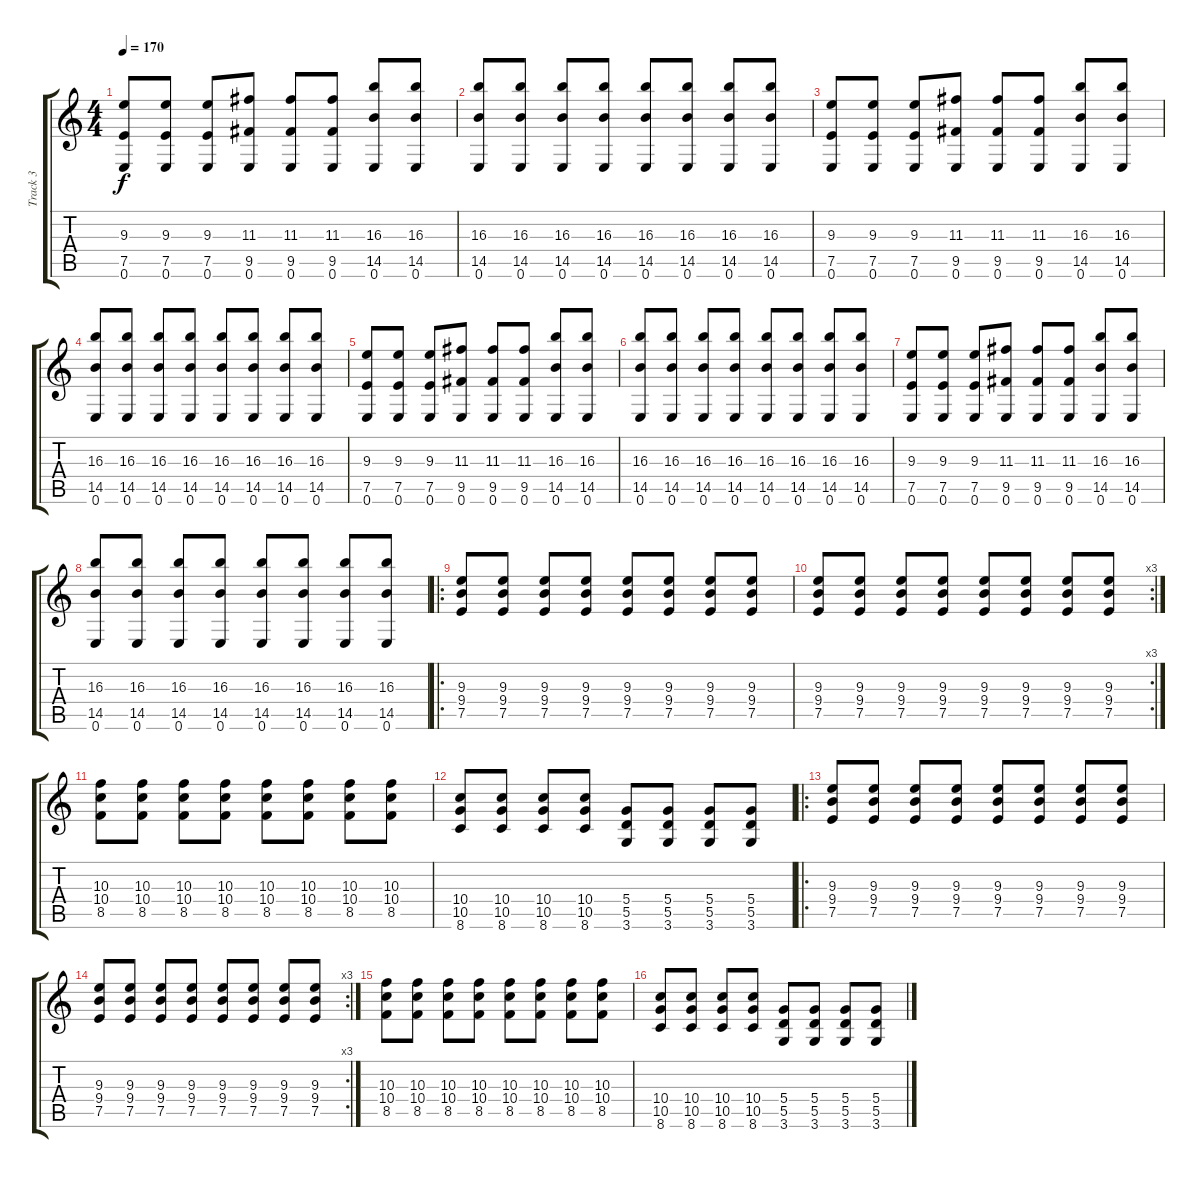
\track ("Track 3" "Track 3") {instrument acousticguitarsteel}
\staff {score tabs}
\tuning (E4 B3 G3 D3 A2 E2) {hide}
\ts (4 4)
\tempo 170
\clef g2
\ks c
(9.3 7.5 0.6).8{dy f volume 10} (9.3 7.5 0.6).8 (9.3 7.5 0.6).8 (11.3 9.5 0.6).8 (11.3 9.5 0.6).8 (11.3 9.5 0.6).8 (16.3 14.5 0.6).8 (16.3 14.5 0.6).8 |
(16.3 14.5 0.6).8 (16.3 14.5 0.6).8 (16.3 14.5 0.6).8 (16.3 14.5 0.6).8 (16.3 14.5 0.6).8 (16.3 14.5 0.6).8 (16.3 14.5 0.6).8 (16.3 14.5 0.6).8 |
(9.3 7.5 0.6).8 (9.3 7.5 0.6).8 (9.3 7.5 0.6).8 (11.3 9.5 0.6).8 (11.3 9.5 0.6).8 (11.3 9.5 0.6).8 (16.3 14.5 0.6).8 (16.3 14.5 0.6).8 |
(16.3 14.5 0.6).8 (16.3 14.5 0.6).8 (16.3 14.5 0.6).8 (16.3 14.5 0.6).8 (16.3 14.5 0.6).8 (16.3 14.5 0.6).8 (16.3 14.5 0.6).8 (16.3 14.5 0.6).8 |
(9.3 7.5 0.6).8 (9.3 7.5 0.6).8 (9.3 7.5 0.6).8 (11.3 9.5 0.6).8 (11.3 9.5 0.6).8 (11.3 9.5 0.6).8 (16.3 14.5 0.6).8 (16.3 14.5 0.6).8 |
(16.3 14.5 0.6).8 (16.3 14.5 0.6).8 (16.3 14.5 0.6).8 (16.3 14.5 0.6).8 (16.3 14.5 0.6).8 (16.3 14.5 0.6).8 (16.3 14.5 0.6).8 (16.3 14.5 0.6).8 |
(9.3 7.5 0.6).8 (9.3 7.5 0.6).8 (9.3 7.5 0.6).8 (11.3 9.5 0.6).8 (11.3 9.5 0.6).8 (11.3 9.5 0.6).8 (16.3 14.5 0.6).8 (16.3 14.5 0.6).8 |
(16.3 14.5 0.6).8 (16.3 14.5 0.6).8 (16.3 14.5 0.6).8 (16.3 14.5 0.6).8 (16.3 14.5 0.6).8 (16.3 14.5 0.6).8 (16.3 14.5 0.6).8 (16.3 14.5 0.6).8 |
\ro
(9.3 9.4 7.5).8{volume 10 instrument overdrivenguitar} (9.3 9.4 7.5).8 (9.3 9.4 7.5).8 (9.3 9.4 7.5).8 (9.3 9.4 7.5).8 (9.3 9.4 7.5).8 (9.3 9.4 7.5).8 (9.3 9.4 7.5).8 |
\rc 3
(9.3 9.4 7.5).8 (9.3 9.4 7.5).8 (9.3 9.4 7.5).8 (9.3 9.4 7.5).8 (9.3 9.4 7.5).8 (9.3 9.4 7.5).8 (9.3 9.4 7.5).8 (9.3 9.4 7.5).8 |
(10.3 10.4 8.5).8 (10.3 10.4 8.5).8 (10.3 10.4 8.5).8 (10.3 10.4 8.5).8 (10.3 10.4 8.5).8 (10.3 10.4 8.5).8 (10.3 10.4 8.5).8 (10.3 10.4 8.5).8 |
(10.4 10.5 8.6).8 (10.4 10.5 8.6).8 (10.4 10.5 8.6).8 (10.4 10.5 8.6).8 (5.4 5.5 3.6).8 (5.4 5.5 3.6).8 (5.4 5.5 3.6).8 (5.4 5.5 3.6).8 |
\ro
(9.3 9.4 7.5).8{volume 10 instrument overdrivenguitar} (9.3 9.4 7.5).8 (9.3 9.4 7.5).8 (9.3 9.4 7.5).8 (9.3 9.4 7.5).8 (9.3 9.4 7.5).8 (9.3 9.4 7.5).8 (9.3 9.4 7.5).8 |
\rc 3
(9.3 9.4 7.5).8 (9.3 9.4 7.5).8 (9.3 9.4 7.5).8 (9.3 9.4 7.5).8 (9.3 9.4 7.5).8 (9.3 9.4 7.5).8 (9.3 9.4 7.5).8 (9.3 9.4 7.5).8 |
(10.3 10.4 8.5).8 (10.3 10.4 8.5).8 (10.3 10.4 8.5).8 (10.3 10.4 8.5).8 (10.3 10.4 8.5).8 (10.3 10.4 8.5).8 (10.3 10.4 8.5).8 (10.3 10.4 8.5).8 |
(10.4 10.5 8.6).8 (10.4 10.5 8.6).8 (10.4 10.5 8.6).8 (10.4 10.5 8.6).8 (5.4 5.5 3.6).8 (5.4 5.5 3.6).8 (5.4 5.5 3.6).8 (5.4 5.5 3.6).8
